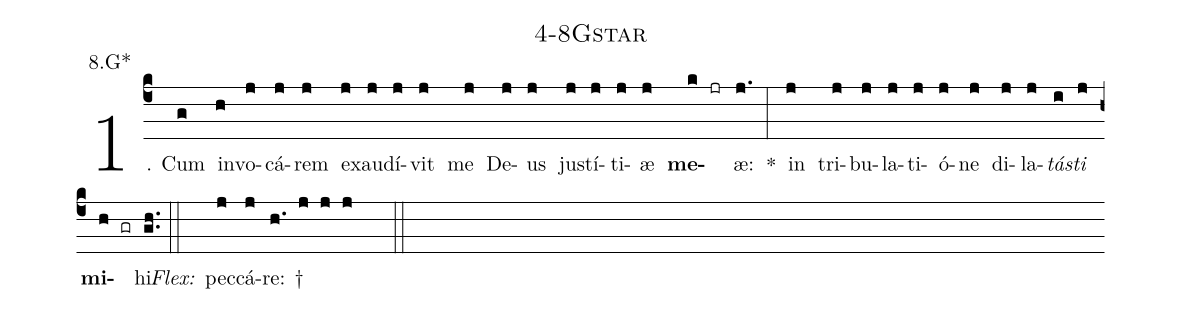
name: 4-8Gstar;
annotation: 8.G*;
%%
(c4)1. Cum(g) in(h)vo(j)cá(j)rem(j) ex(j)au(j)dí(j)vit(j) me(j) De(j)us(j) jus(j)tí(j)ti(j)æ(j) <b>me</b>(k jr)æ:(j.) *(:) in(j) tri(j)bu(j)la(j)ti(j)ó(j)ne(j) di(j)la(j)<i>tás</i>(i)<i>ti</i>(j) <b>mi</b>(h gr)hi.(gh..) (::)
<i>Flex:</i>()  pec(j)cá(j)re: †(h. j j j  ::)
